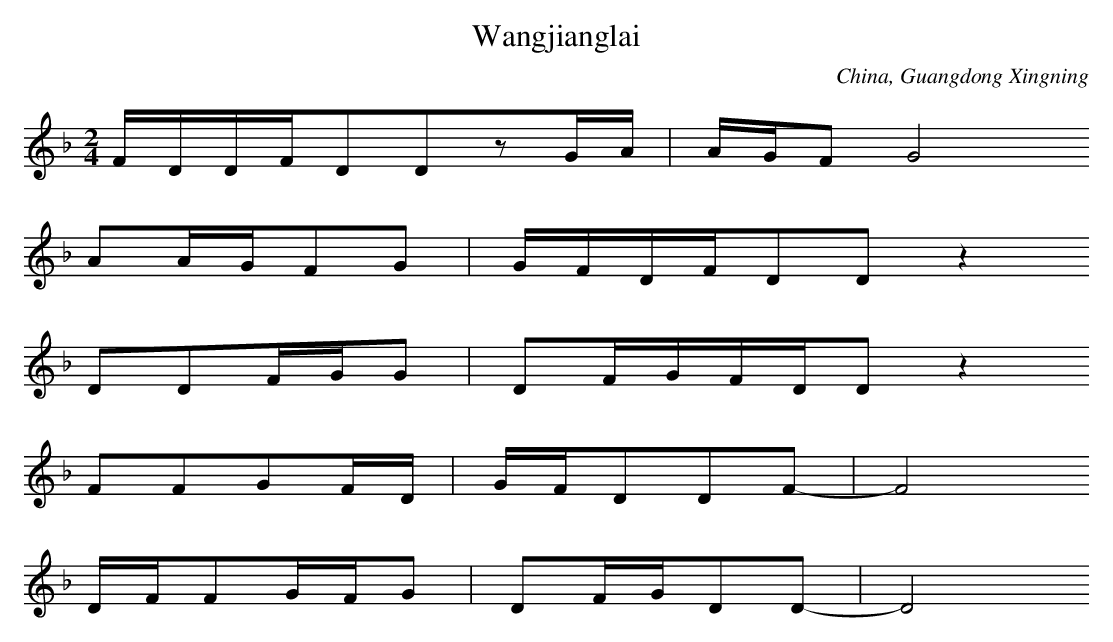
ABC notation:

X:1
T: Wangjianglai
O: China, Guangdong Xingning
M: 2/4
L: 1/16
K: F
FDDFD2D2z2GA | AGF2G8
A2AGF2G2 | GFDFD2D2z4
D2D2FGG2 | D2FGFDD2z4
F2F2G2FD | GFD2D2F2- | F8
DFF2GFG2 | D2FGD2D2- | D8
